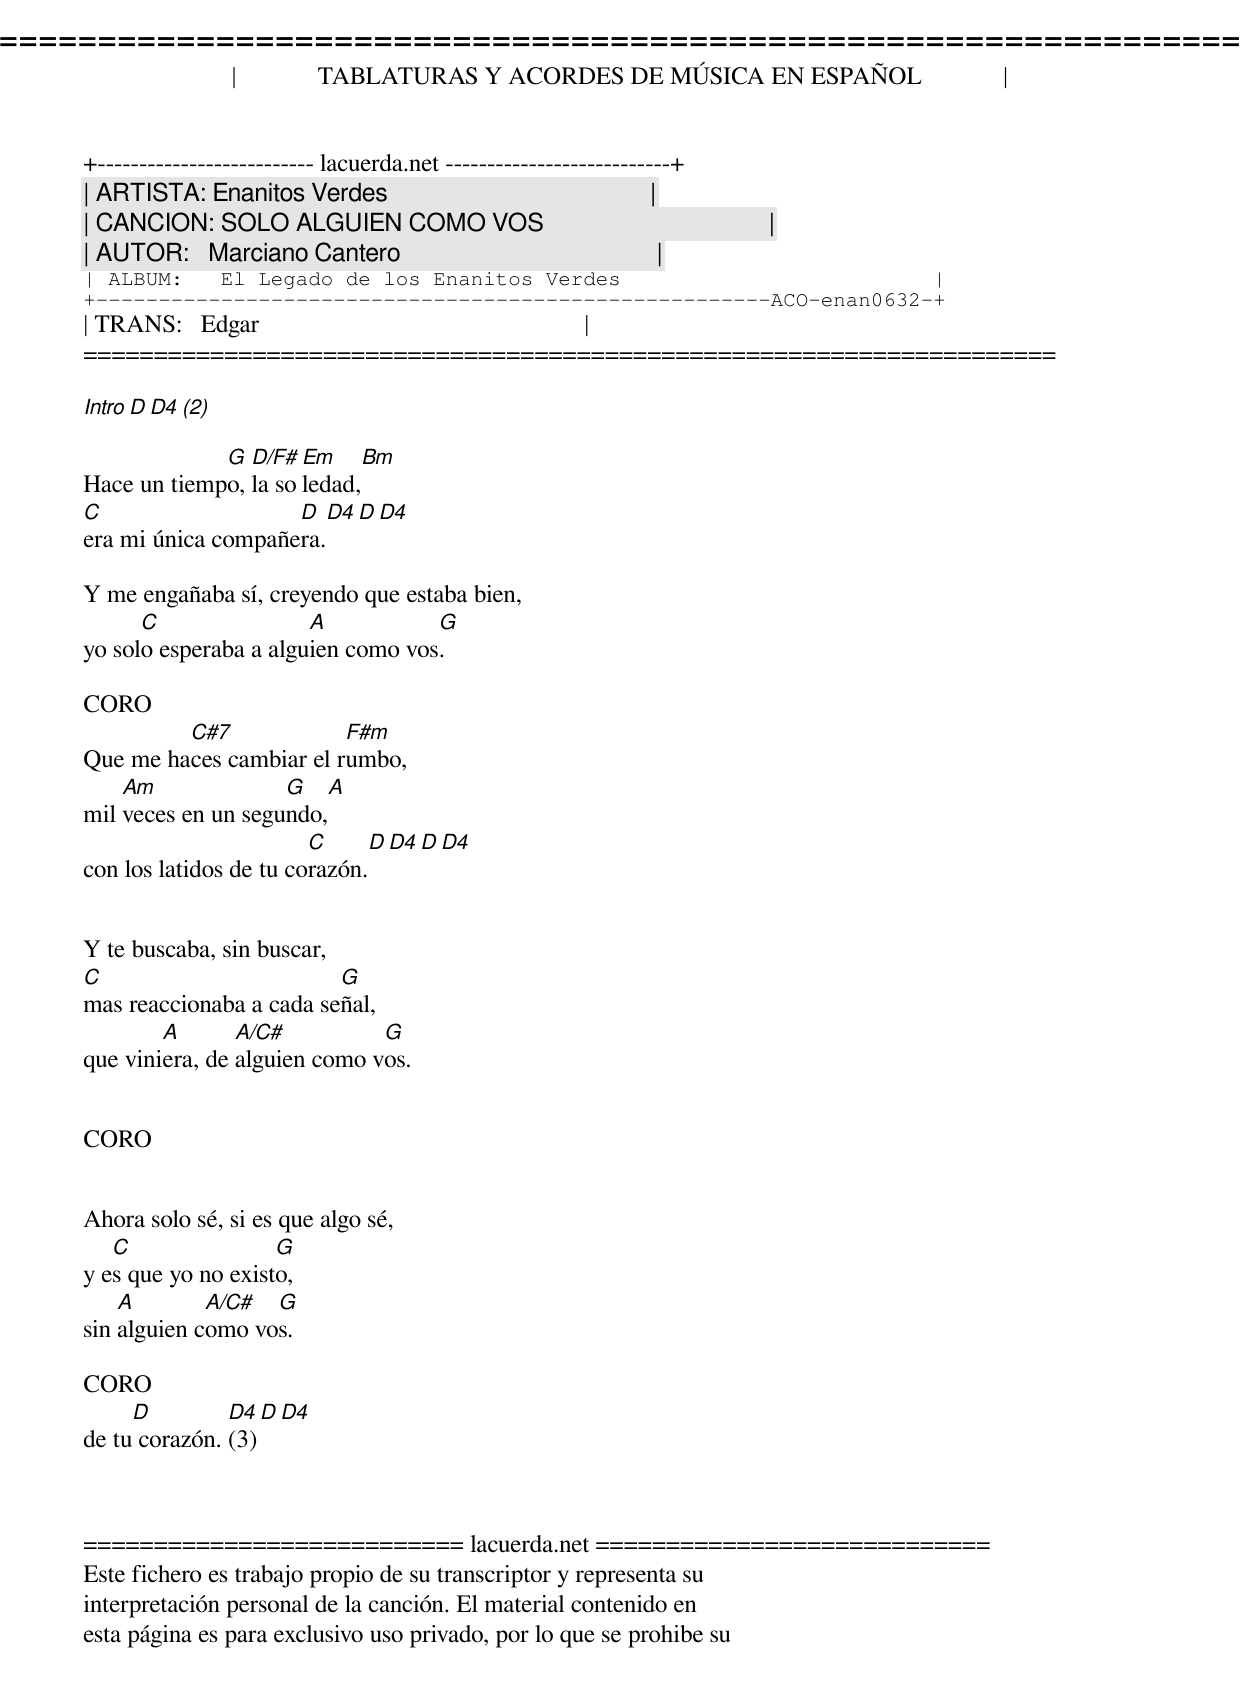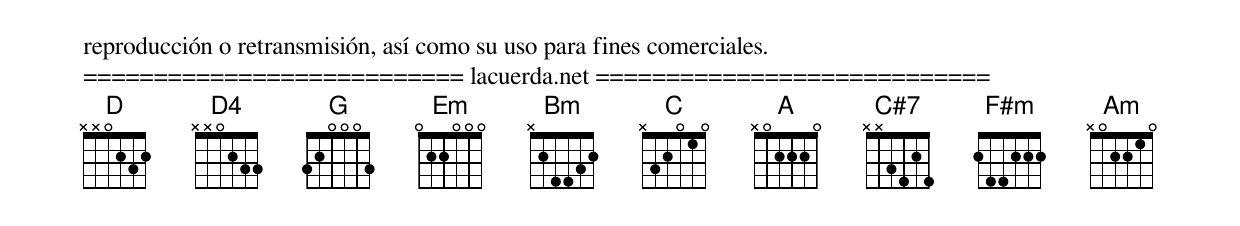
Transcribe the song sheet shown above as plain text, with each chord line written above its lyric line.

=====================================================================
|             TABLATURAS Y ACORDES DE MÚSICA EN ESPAÑOL             |
+-------------------------- lacuerda.net ---------------------------+
| ARTISTA: Enanitos Verdes                                          |
| CANCION: SOLO ALGUIEN COMO VOS                                    |
| AUTOR:   Marciano Cantero                                         |
| ALBUM:   El Legado de los Enanitos Verdes                         |
+------------------------------------------------------ACO-enan0632-+
| TRANS:   Edgar                                                    |
=====================================================================

Intro    D    D4   (2)

             G  D/F# Em    Bm
Hace un tiempo, la soledad,
C                   D  D4  D  D4
era mi única compañera.

Y me engañaba sí, creyendo que estaba bien,
      C                A           G
yo solo esperaba a alguien como vos.

CORO
         C#7             F#m
Que me haces cambiar el rumbo,
    Am              G     A
mil veces en un segundo,
                        C       D  D4 D D4
con los latidos de tu corazón.


Y te buscaba, sin buscar,
C                        G
mas reaccionaba a cada señal,
        A       A/C#          G
que viniera, de alguien como vos.


CORO


Ahora solo sé, si es que algo sé,
   C                G
y es que yo no existo,
    A        A/C#  G
sin alguien como vos.

CORO
     D         D4  D D4
de tu corazón. (3)

D4   XX0230


=========================== lacuerda.net ============================
Este fichero es trabajo propio de su transcriptor y representa su
interpretación personal de la canción. El material contenido en
esta página es para exclusivo uso privado, por lo que se prohibe su
reproducción o retransmisión, así como su uso para fines comerciales.
=========================== lacuerda.net ============================
